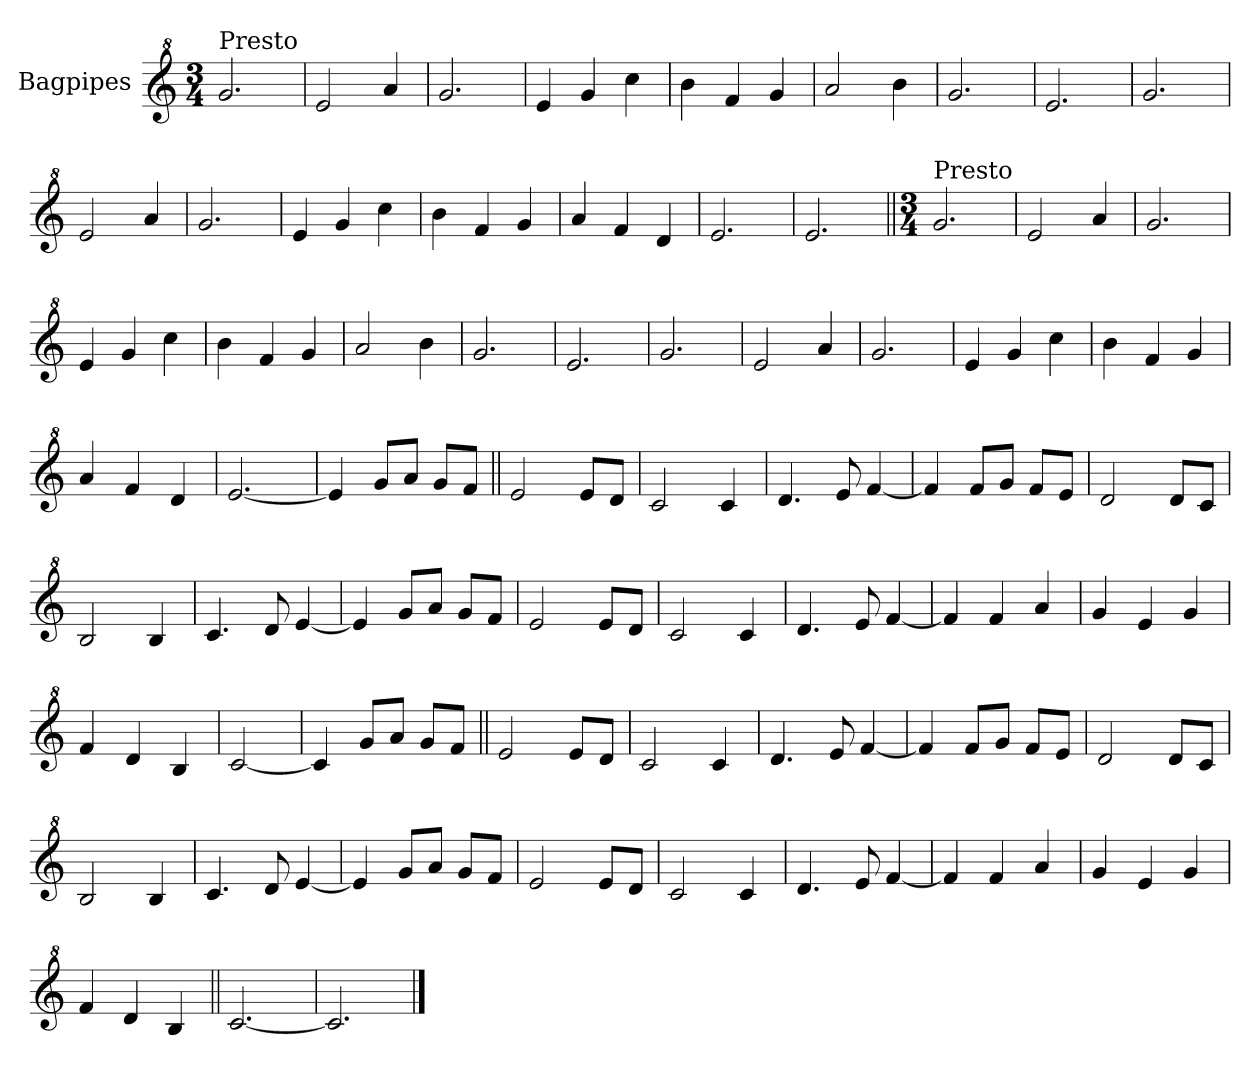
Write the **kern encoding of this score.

**kern
*part1
*staff1
*I"Bagpipes
*I'Bag
*clefG^2
*k[]
*M3/4
=1
!LO:TX:a:t=Presto
2.gg
=
2ee
4aa
=
2.gg
=
4ee
4gg
4ccc
=
4bb
4ff
4gg
=
2aa
4bb
=
2.gg
=
2.ee
=
2.gg
=
2ee
4aa
=
2.gg
=
4ee
4gg
4ccc
=
4bb
4ff
4gg
=
4aa
4ff
4dd
=
2.ee
=
2.ee
=||
*M3/4
!LO:TX:a:t=Presto
2.gg
=
2ee
4aa
=
2.gg
=
4ee
4gg
4ccc
=
4bb
4ff
4gg
=
2aa
4bb
=
2.gg
=
2.ee
=
2.gg
=
2ee
4aa
=
2.gg
=
4ee
4gg
4ccc
=
4bb
4ff
4gg
=
4aa
4ff
4dd
=
[2.ee
=
4ee]
8ggL
8aaJ
8ggL
8ffJ
=||
2ee
8eeL
8ddJ
=
2cc
4cc
=
4.dd
8ee
[4ff
=
4ff]
8ffL
8ggJ
8ffL
8eeJ
=
2dd
8ddL
8ccJ
=
2b
4b
=
4.cc
8dd
[4ee
=
4ee]
8ggL
8aaJ
8ggL
8ffJ
=
2ee
8eeL
8ddJ
=
2cc
4cc
=
4.dd
8ee
[4ff
=
4ff]
4ff
4aa
=
4gg
4ee
4gg
=
4ff
4dd
4b
=
[2cc
=
4cc]
8ggL
8aaJ
8ggL
8ffJ
=||
2ee
8eeL
8ddJ
=
2cc
4cc
=
4.dd
8ee
[4ff
=
4ff]
8ffL
8ggJ
8ffL
8eeJ
=
2dd
8ddL
8ccJ
=
2b
4b
=
4.cc
8dd
[4ee
=
4ee]
8ggL
8aaJ
8ggL
8ffJ
=
2ee
8eeL
8ddJ
=
2cc
4cc
=
4.dd
8ee
[4ff
=
4ff]
4ff
4aa
=
4gg
4ee
4gg
=
4ff
4dd
4b
=||
[2.cc
=
2.cc]
==
*-
